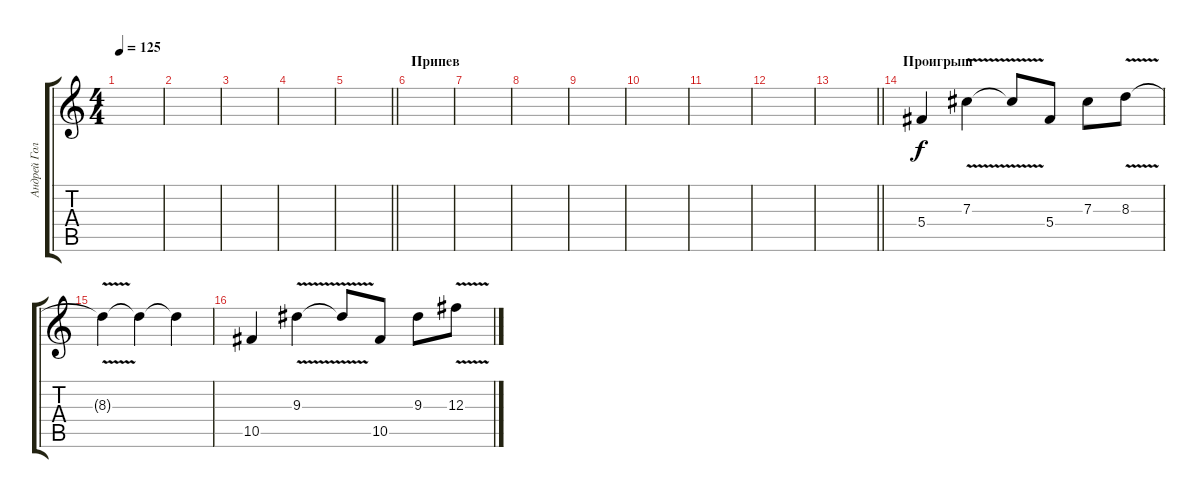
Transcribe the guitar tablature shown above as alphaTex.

\track ("Андрей Голованов-2" "Андрей Гол") {instrument overdrivenguitar}
\staff {score tabs}
\tuning (Eb4 Bb3 Gb3 Db3 Ab2 Db2) {hide}
\ts (4 4)
\tempo 125
\clef g2
\ks c
|
|
|
|
\barLineRight lightlight
|
\section ("" "Припев")
|
|
|
|
|
|
|
\barLineRight lightlight
|
\section ("" "Проигрыш")
5.4.4{volume 16} 7.3{v}.4 7.3{t}.8 5.4.8 7.3.8 8.3{v}.8 |
8.3{t}.4 8.3{t}.4 8.3{t}.4 |
10.5.4 9.3{v}.4 9.3{t}.8 10.5.8 9.3.8 12.3{v}.8
